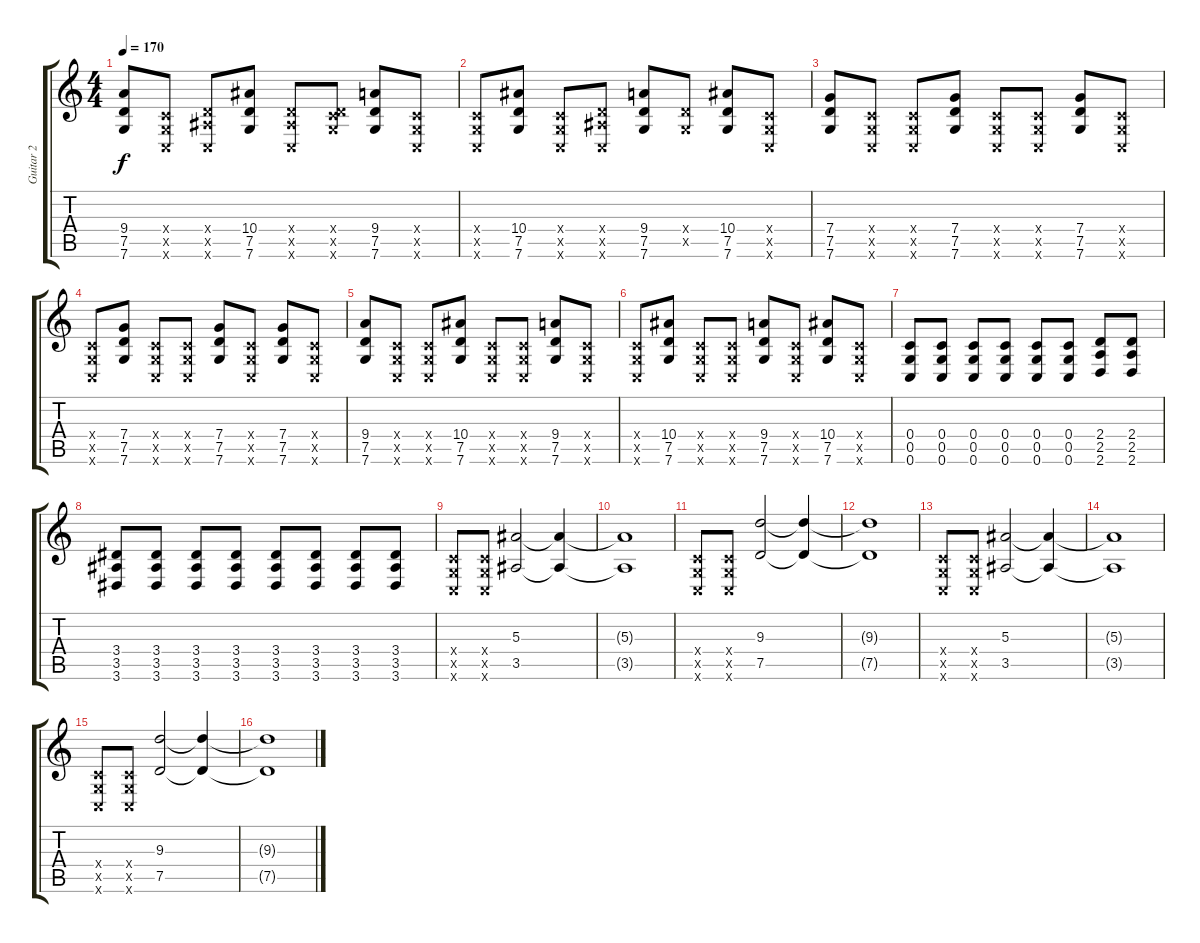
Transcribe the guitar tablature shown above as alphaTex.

\track ("Guitar 2" "Guitar 2") {instrument electricguitarjazz}
\staff {score tabs}
\tuning (D4 A3 F3 C3 G2 C2) {hide}
\ts (4 4)
\tempo 170
\clef g2
\ks c
(9.4 7.5 7.6).8{dy f} (0.4{x} 0.5{x} 0.6{x}).8 (2.4{x} 3.5{x} 0.6{x}).8 (10.4 7.5 7.6).8 (2.4{x} 3.5{x} 0.6{x}).8 (0.4{x} 7.5{x} 7.6{x}).8 (9.4 7.5 7.6).8 (0.4{x} 0.5{x} 0.6{x}).8 |
(0.4{x} 0.5{x} 0.6{x}).8 (10.4 7.5 7.6).8 (0.4{x} 0.5{x} 0.6{x}).8 (2.4{x} 3.5{x} 0.6{x}).8 (9.4 7.5 7.6).8 (2.4{x} 0.5{x}).8 (10.4 7.5 7.6).8 (0.4{x} 0.5{x} 0.6{x}).8 |
(7.4 7.5 7.6).8 (0.4{x} 0.5{x} 0.6{x}).8 (0.4{x} 0.5{x} 0.6{x}).8 (7.4 7.5 7.6).8 (0.4{x} 0.5{x} 0.6{x}).8 (0.4{x} 0.5{x} 0.6{x}).8 (7.4 7.5 7.6).8 (0.4{x} 0.5{x} 0.6{x}).8 |
(0.4{x} 0.5{x} 0.6{x}).8 (7.4 7.5 7.6).8 (0.4{x} 0.5{x} 0.6{x}).8 (0.4{x} 0.5{x} 0.6{x}).8 (7.4 7.5 7.6).8 (0.4{x} 0.5{x} 0.6{x}).8 (7.4 7.5 7.6).8 (0.4{x} 0.5{x} 0.6{x}).8 |
(9.4 7.5 7.6).8 (0.4{x} 0.5{x} 0.6{x}).8 (0.4{x} 0.5{x} 0.6{x}).8 (10.4 7.5 7.6).8 (0.4{x} 0.5{x} 0.6{x}).8 (0.4{x} 0.5{x} 0.6{x}).8 (9.4 7.5 7.6).8 (0.4{x} 0.5{x} 0.6{x}).8 |
(0.4{x} 0.5{x} 0.6{x}).8 (10.4 7.5 7.6).8 (0.4{x} 0.5{x} 0.6{x}).8 (0.4{x} 0.5{x} 0.6{x}).8 (9.4 7.5 7.6).8 (0.4{x} 0.5{x} 0.6{x}).8 (10.4 7.5 7.6).8 (0.4{x} 0.5{x} 0.6{x}).8 |
(0.4 0.5 0.6).8 (0.4 0.5 0.6).8 (0.4 0.5 0.6).8 (0.4 0.5 0.6).8 (0.4 0.5 0.6).8 (0.4 0.5 0.6).8 (2.4 2.5 2.6).8 (2.4 2.5 2.6).8 |
(3.4 3.5 3.6).8 (3.4 3.5 3.6).8 (3.4 3.5 3.6).8 (3.4 3.5 3.6).8 (3.4 3.5 3.6).8 (3.4 3.5 3.6).8 (3.4 3.5 3.6).8 (3.4 3.5 3.6).8 |
(0.4{x} 0.5{x} 0.6{x}).8 (0.4{x} 0.5{x} 0.6{x}).8 (5.3 3.5).2 (5.3{t} 3.5{t}).4 |
(5.3{t} 3.5{t}).1 |
(0.4{x} 0.5{x} 0.6{x}).8 (0.4{x} 0.5{x} 0.6{x}).8 (9.3 7.5).2 (9.3{t} 7.5{t}).4 |
(9.3{t} 7.5{t}).1 |
(0.4{x} 0.5{x} 0.6{x}).8 (0.4{x} 0.5{x} 0.6{x}).8 (5.3 3.5).2 (5.3{t} 3.5{t}).4 |
(5.3{t} 3.5{t}).1 |
(0.4{x} 0.5{x} 0.6{x}).8 (0.4{x} 0.5{x} 0.6{x}).8 (9.3 7.5).2 (9.3{t} 7.5{t}).4 |
(9.3{t} 7.5{t}).1
